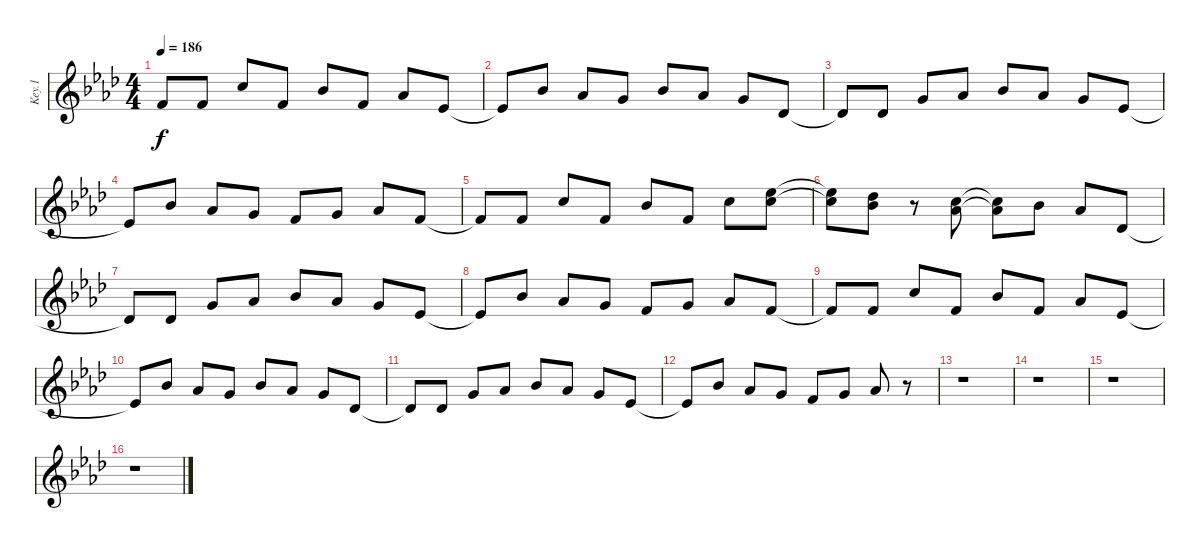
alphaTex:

\track ("Key.1" "Key.1") {instrument lead1square}
\staff {score}
\tuning (E4 B3 G3 D3 A2 E2) {hide}
\ts (4 4)
\tempo 186
\clef g2
\ks ab
1.1{t}.8{dy f} 1.1.8 8.1.8 1.1.8 6.1.8 1.1.8 4.1.8 4.2.8 |
4.2{t}.8 6.1.8 4.1.8 3.1.8 6.1.8 4.1.8 3.1.8 2.2.8 |
2.2{t}.8 2.2.8 3.1.8 4.1.8 6.1.8 4.1.8 3.1.8 4.2.8 |
4.2{t}.8 6.1.8 4.1.8 3.1.8 1.1.8 3.1.8 4.1.8 1.1.8 |
1.1{t}.8 1.1.8 8.1.8 1.1.8 6.1.8 1.1.8 8.1.8 (8.1 16.2).8 |
(8.1{t} 16.2{t}).8 (6.1 14.2).8 r.8 (8.1 9.2).8 (8.1{t} 9.2{t}).8 6.1.8 4.1.8 2.2.8 |
2.2{t}.8 2.2.8 3.1.8 4.1.8 6.1.8 4.1.8 3.1.8 4.2.8 |
4.2{t}.8 6.1.8 4.1.8 3.1.8 1.1.8 3.1.8 4.1.8 1.1.8 |
1.1{t}.8 1.1.8 8.1.8 1.1.8 6.1.8 1.1.8 4.1.8 4.2.8 |
4.2{t}.8 6.1.8 4.1.8 3.1.8 6.1.8 4.1.8 3.1.8 2.2.8 |
2.2{t}.8 2.2.8 3.1.8 4.1.8 6.1.8 4.1.8 3.1.8 4.2.8 |
4.2{t}.8 6.1.8 4.1.8 3.1.8 1.1.8 3.1.8 4.1.8 r.8 |
r.1 |
r.1 |
r.1 |
r.1
